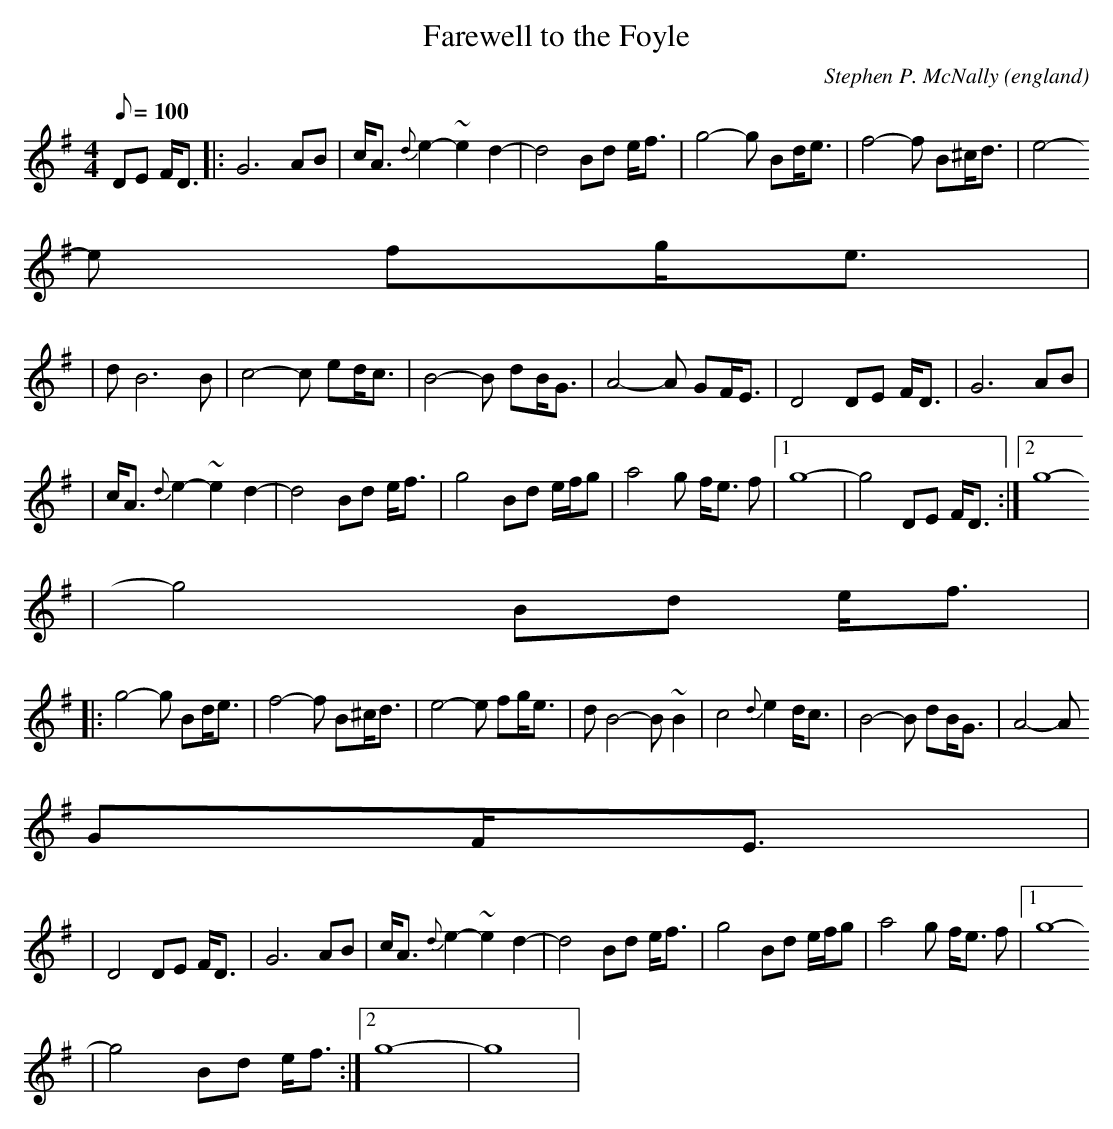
X:1
T:Farewell to the Foyle
O:england
M:4/4
L:1/8
Q:100
C:Stephen P. McNally
K:G
DE F<D||: G6  AB| c<A {d}e2-~e2 d2-|d4 Bd e<f|g4-g Bd<e| f4-f B^c<d| e4-
e fg<e|
|d  B6 B|c4-c ed<c|B4-B dB<G|A4-A GF<E|D4 DE F<D|G6 AB|
|c<A {d}e2-~e2 d2-|d4 Bd e<f|g4Bd e/2f/2g|a4 g f<e f|1g8-|g4DE F<D:|2g8-
|g4Bd e<f|
||:g4-g Bd<e|f4-f B^c<d|e4-e fg<e|d B4-B ~B2|c4 {d}e2 d<c|B4-B dB<G|A4-A
GF<E|
|D4 DE F<D|G6 AB|c<A {d}e2-~e2 d2-|d4 Bd e<f|g4Bd e/2f/2g|a4 g f<e f|1g8
-|g4Bd e<f:|2g8-|g8|
